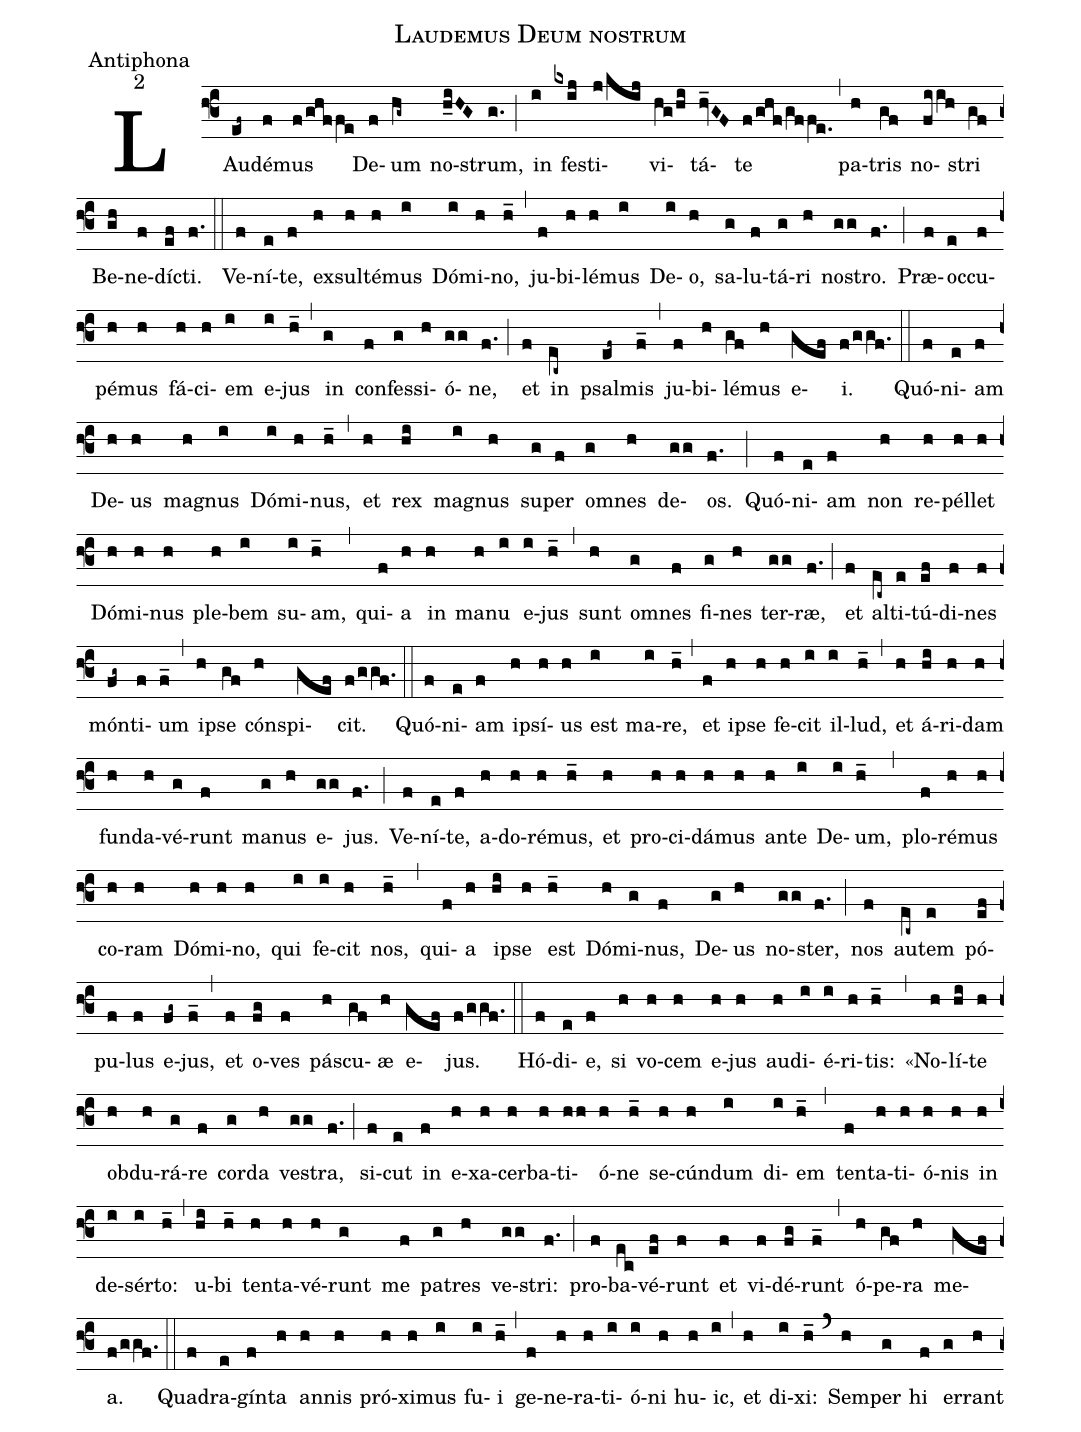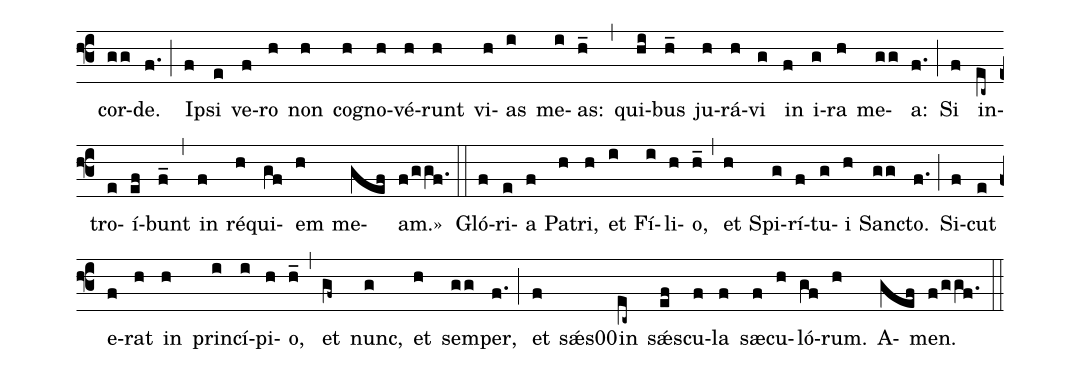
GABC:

name:Laudemus Deum nostrum;
office-part:Antiphona;
mode:2;
%%
(f3)LAu(ef~)dé(f)mus(f/ghf/fe) De(f)um(hg~) no(h_iHG)strum,(g.) (;) in(i) fe(kxij)sti(j/kij)vi(hg/hi)tá(hv_GF)te(f/ghf/gf/fe.) (,) pa(h)tris(gf) no(fi/ih)stri(gf) Be(gh)ne(f)dí(ef)cti.(f.) (::)

Ve(f)ní(e)te,(f) ex(h)sul(h)té(h)mus(i) Dó(i)mi(h)no,(h_) (,) ju(f)bi(h)lé(h)mus(i) De(i)o,(h) sa(g)lu(f)tá(g)ri(h) no(gg)stro.(f.) (;) Præ(f)oc(e)cu(f)pé(h)mus(h) fá(h)ci(h)em(i) e(i)jus(h_) (,) in(g) con(f)fes(g)si(h)ó(gg)ne,(f.) (;) et(f) in(ec~) psal(ef~)mis(f_) (,) ju(f)bi(h)lé(gf)mus(h) e(gef)i.(f/ggf.) (::)

Quó(f)ni(e)am(f) De(h)us(h) ma(h)gnus(i) Dó(i)mi(h)nus,(h_) (,) et(h) rex(hi) ma(i)gnus(h) su(g)per(f) om(g)nes(h) de(gg)os.(f.) (;) Quó(f)ni(e)am(f) non(h) re(h)pél(h)let(h) Dó(h)mi(h)nus(h) ple(h)bem(i) su(i)am,(h_) (,) qui(f)a(h) in(h) ma(h)nu(i) e(i)jus(h_) (,) sunt(h) om(g)nes(f) fi(g)nes(h) ter(gg)ræ,(f.) (;) et(f) al(ec~)ti(e)tú(ef)di(f)nes(f) món(fg~)ti(f)um(f_) (,) i(h)pse(gf) cón(h)spi(gef)cit.(f/ggf.) (::)

Quó(f)ni(e)am(f) i(h)psí(h)us(h) est(i) ma(i)re,(h_) (,) et(f) i(h)pse(h) fe(h)cit(i) il(i)lud,(h_) (,) et(h) á(hi)ri(h)dam(h) fun(h)da(h)vé(g)runt(f) ma(g)nus(h) e(gg)jus.(f.) (;) Ve(f)ní(e)te,(f) a(h)do(h)ré(h)mus,(h_) et(h) pro(h)ci(h)dá(h)mus(h) an(h)te(i) De(i)um,(h_) (,) plo(f)ré(h)mus(h) co(h)ram(h) Dó(h)mi(h)no,(h) qui(i) fe(i)cit(h) nos,(h_) (,) qui(f)a(h) i(hi)pse(h) est(h_) Dó(h)mi(g)nus,(f) De(g)us(h) no(gg)ster,(f.) (;) nos(f) au(ec~)tem(e) pó(ef)pu(f)lus(f) e(fg~)jus,(f_) (,) et(f) o(fg)ves(f) pá(h)scu(gf)æ(h) e(gef)jus.(f/ggf.) (::)

Hó(f)di(e)e,(f) si(h) vo(h)cem(h) e(h)jus(h) au(h)di(i)é(i)ri(h)tis:(h_) (,) «No(h)lí(hi)te(h) ob(h)du(h)rá(g)re(f) cor(g)da(h) ve(gg)stra,(f.) (;) si(f)cut(e) in(f) e(h)xa(h)cer(h)ba(h)ti(hh)ó(h)ne(h_) se(h)cún(h)dum(i) di(i)em(h_) (,) ten(f)ta(h)ti(h)ó(h)nis(h) in(h) de(i)sér(i)to:(h_) (,) u(hi)bi(h_) ten(h)ta(h)vé(h)runt(g) me(f) pa(g)tres(h) ve(gg)stri:(f.) (;) pro(f)ba(ec)vé(ef)runt(f) et(f) vi(f)dé(fg)runt(f_) (,) ó(h)pe(gf)ra(h) me(gef)a.(f/ggf.) (::)

Qua(f)dra(e)gín(f)ta(h) an(h)nis(h) pró(h)xi(h)mus(i) fu(i)i(h_) (,) ge(f)ne(h)ra(h)ti(i)ó(i)ni(h) hu(h)ic,(i) (,) et(h) di(i)xi:(h_) (`) Sem(h)per(g) hi(f) er(g)rant(h) cor(gg)de.(f.) (;) I(f)psi(e) ve(f)ro(h) non(h) co(h)gno(h)vé(h)runt(h) vi(h)as(i) me(i)as:(h_) (,) qui(hi)bus(h_) ju(h)rá(h)vi(g) in(f) i(g)ra(h) me(gg)a:(f.) (;) Si(f) in(ec~)tro(e)í(ef)bunt(f_) (,) in(f) ré(h)qui(gf)em(h) me(gef)am.»(f/ggf.) (::)

Gló(f)ri(e)a(f) Pa(h)tri,(h) et(i) Fí(i)li(h)o,(h_) (,) et(h) Spi(g)rí(f)tu(g)i(h) San(gg)cto.(f.) (;) Si(f)cut(e) e(f)rat(h) in(h) prin(i)cí(i)pi(h)o,(h_) (,) et(gf~) nunc,(g) et(h) sem(gg)per,(f.) (;) et(f) in(ec~) s{<sp>'ae</sp>(ef)}cu(f)la(f) sæ(f)cu(h)ló(gf)rum.(h) A(gef)men.(f/ggf.) (::)
